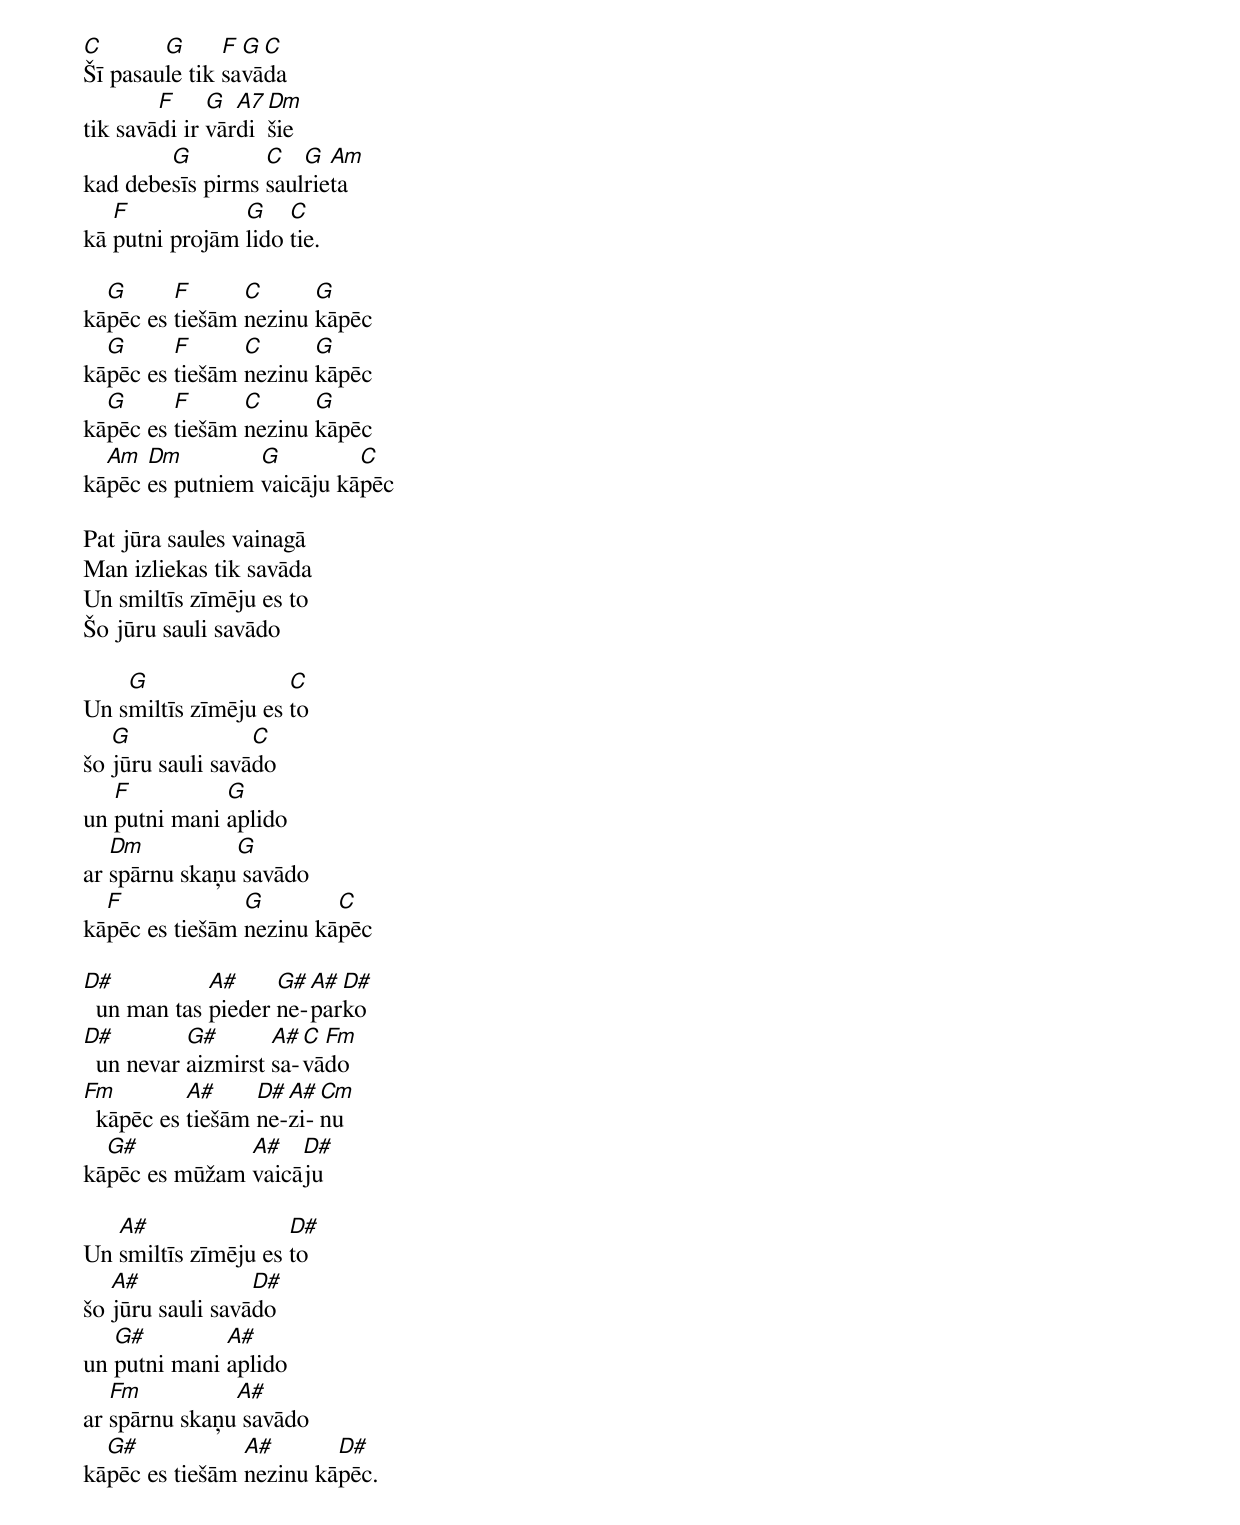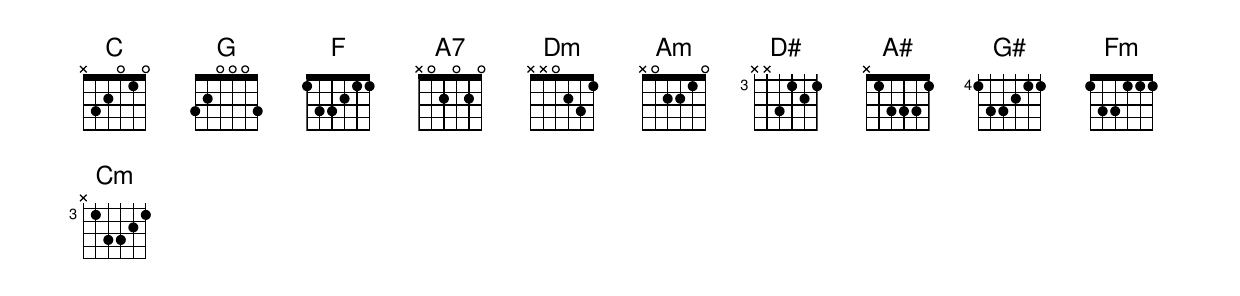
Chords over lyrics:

C       G      F G C
Šī pasaule tik savāda
        F     G  A7 Dm
tik savādi ir vārdi šie
        G         C   G  Am
kad debesīs pirms saulrieta
   F            G    C
kā putni projām lido tie.

  G      F      C      G
kāpēc es tiešām nezinu kāpēc
  G      F      C      G
kāpēc es tiešām nezinu kāpēc
  G      F      C      G
kāpēc es tiešām nezinu kāpēc
  Am  Dm         G         C
kāpēc es putniem vaicāju kāpēc

Pat jūra saules vainagā
Man izliekas tik savāda
Un smiltīs zīmēju es to
Šo jūru sauli savādo

    G                C
Un smiltīs zīmēju es to
   G              C
šo jūru sauli savādo
   F          G
un putni mani aplido
   Dm          G
ar spārnu skaņu savādo
  F             G        C
kāpēc es tiešām nezinu kāpēc

D#           A#     G# A# D#
  un man tas pieder ne-parko
D#         G#       A# C Fm
  un nevar aizmirst sa-vādo
Fm         A#     D# A# Cm
  kāpēc es tiešām ne-zi-nu
  G#           A#   D#
kāpēc es mūžam vaicāju

   A#                D#
Un smiltīs zīmēju es to
   A#             D#
šo jūru sauli savādo
   G#         A#
un putni mani aplido
   Fm          A#
ar spārnu skaņu savādo
  G#            A#       D#
kāpēc es tiešām nezinu kāpēc.
